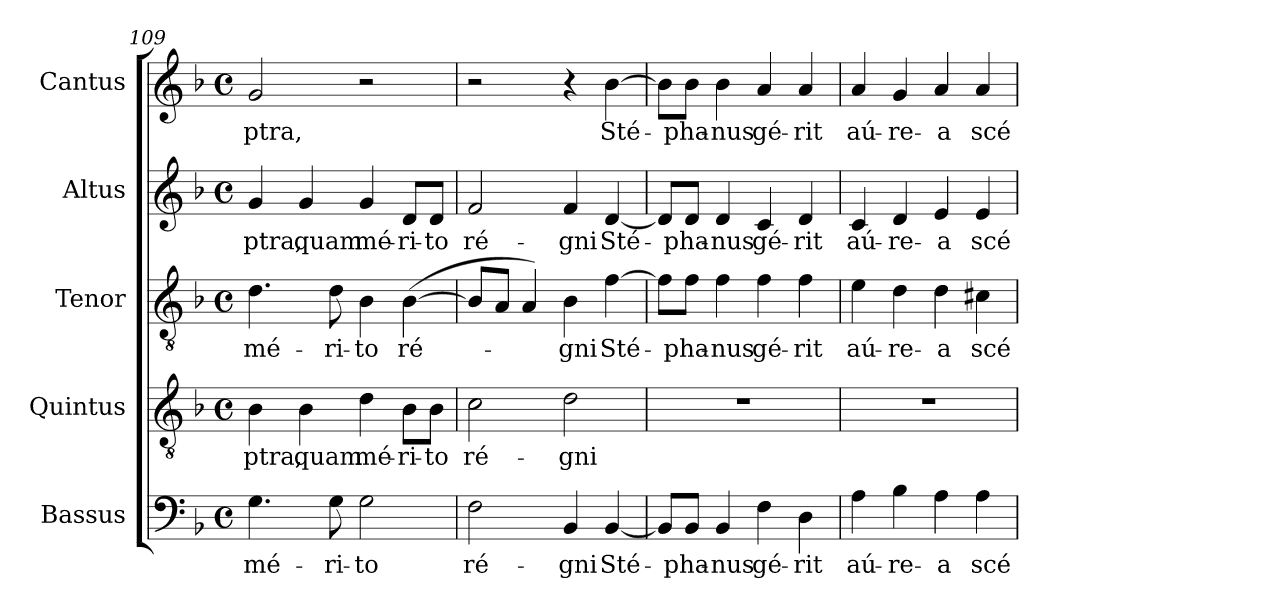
**kern	**text	**kern	**text	**kern	**text	**kern	**text	**kern	**text
*part5	*part5	*part4	*part4	*part3	*part3	*part2	*part2	*part1	*part1
*staff5	*staff5	*staff4	*staff4	*staff3	*staff3	*staff2	*staff2	*staff1	*staff1
*I"Bassus	*	*I"Quintus	*	*I"Tenor	*	*I"Altus	*	*I"Cantus	*
*I'Bass.	*	*	*	*I'Ten.	*	*I'Alt.	*	*I'Cant.	*
*clefF4	*	*clefGv2	*	*clefGv2	*	*clefG2	*	*clefG2	*
*	*	*ITrd7c12	*	*ITrd7c12	*	*	*	*	*
*k[b-]	*	*k[b-]	*	*k[b-]	*	*k[b-]	*	*k[b-]	*
*F:	*	*F:	*	*F:	*	*F:	*	*F:	*
*M4/4	*	*M4/4	*	*M4/4	*	*M4/4	*	*M4/4	*
*met(c)	*	*met(c)	*	*met(c)	*	*met(c)	*	*met(c)	*
=109	=109	=109	=109	=109	=109	=109	=109	=109	=109
!	!LO:LY:b:color=#000000	!	!	!	!	!	!	!	!
!	!	!	!LO:LY:b:color=#000000	!	!	!	!	!	!
!	!	!	!	!	!LO:LY:b:color=#000000	!	!	!	!
!	!	!	!	!	!	!	!LO:LY:b:color=#000000	!	!
!	!	!	!	!	!	!	!	!	!LO:LY:b:color=#000000
4.Gi\	mé-	4BB-i\	-ptra,	4.Di\	mé-	4gi/	-ptra,	2gi/	-ptra,
!	!	!	!LO:LY:b:color=#000000	!	!	!	!	!	!
!	!	!	!	!	!	!	!LO:LY:b:color=#000000	!	!
.	.	4BB-i\	quam	.	.	4gi/	quam	.	.
!	!LO:LY:b:color=#000000	!	!	!	!	!	!	!	!
!	!	!	!	!	!LO:LY:b:color=#000000	!	!	!	!
8Gi\	-ri-	.	.	8Di\	-ri-	.	.	.	.
!	!LO:LY:b:color=#000000	!	!	!	!	!	!	!	!
!	!	!	!LO:LY:b:color=#000000	!	!	!	!	!	!
!	!	!	!	!	!LO:LY:b:color=#000000	!	!	!	!
!	!	!	!	!	!	!	!LO:LY:b:color=#000000	!	!
2Gi\	-to	4Di\	mé-	4BB-i\	-to	4gi/	mé-	2r	.
!	!	!	!LO:LY:b:color=#000000	!	!	!	!	!	!
!	!	!	!	!	!LO:LY:b:color=#000000	!	!	!	!
!	!	!	!	!	!	!	!LO:LY:b:color=#000000	!	!
.	.	8BB-i\L	-ri-	([4BB-i\	ré-	8di/L	-ri-	.	.
!	!	!	!LO:LY:b:color=#000000	!	!	!	!	!	!
!	!	!	!	!	!	!	!LO:LY:b:color=#000000	!	!
.	.	8BB-i\J	-to	.	.	8di/J	-to	.	.
=110	=110	=110	=110	=110	=110	=110	=110	=110	=110
!	!LO:LY:b:color=#000000	!	!	!	!	!	!	!	!
!	!	!	!LO:LY:b:color=#000000	!	!	!	!	!	!
!	!	!	!	!	!	!	!LO:LY:b:color=#000000	!	!
2Fi\	ré-	2Ci\	ré-	8BB-i/L]	.	2fi/	ré-	2r	.
.	.	.	.	8AAi/J	.	.	.	.	.
.	.	.	.	4AAi/)	.	.	.	.	.
!	!LO:LY:b:color=#000000	!	!	!	!	!	!	!	!
!	!	!	!LO:LY:b:color=#000000	!	!	!	!	!	!
!	!	!	!	!	!LO:LY:b:color=#000000	!	!	!	!
!	!	!	!	!	!	!	!LO:LY:b:color=#000000	!	!
4BB-i/	-gni	2Di\	-gni	4BB-i\	-gni	4fi/	-gni	4r	.
!	!LO:LY:b:color=#000000	!	!	!	!	!	!	!	!
!	!	!	!	!	!LO:LY:b:color=#000000	!	!	!	!
!	!	!	!	!	!	!	!LO:LY:b:color=#000000	!	!
!	!	!	!	!	!	!	!	!	!LO:LY:b:color=#000000
[4BB-i/	Sté-	.	.	[4Fi\	Sté-	[4di/	Sté-	[4b-i\	Sté-
!!LO:LB:g=z
=111	=111	=111	=111	=111	=111	=111	=111	=111	=111
8BB-i/L]	.	1r	.	8Fi\L]	.	8di/L]	.	8b-i\L]	.
!	!LO:LY:b:color=#000000	!	!	!	!	!	!	!	!
!	!	!	!	!	!LO:LY:b:color=#000000	!	!	!	!
!	!	!	!	!	!	!	!LO:LY:b:color=#000000	!	!
!	!	!	!	!	!	!	!	!	!LO:LY:b:color=#000000
8BB-i/J	-pha-	.	.	8Fi\J	-pha-	8di/J	-pha-	8b-i\J	-pha-
!	!LO:LY:b:color=#000000	!	!	!	!	!	!	!	!
!	!	!	!	!	!LO:LY:b:color=#000000	!	!	!	!
!	!	!	!	!	!	!	!LO:LY:b:color=#000000	!	!
!	!	!	!	!	!	!	!	!	!LO:LY:b:color=#000000
4BB-i/	-nus	.	.	4Fi\	-nus	4di/	-nus	4b-i\	-nus
!	!LO:LY:b:color=#000000	!	!	!	!	!	!	!	!
!	!	!	!	!	!LO:LY:b:color=#000000	!	!	!	!
!	!	!	!	!	!	!	!LO:LY:b:color=#000000	!	!
!	!	!	!	!	!	!	!	!	!LO:LY:b:color=#000000
4Fi\	gé-	.	.	4Fi\	gé-	4ci/	gé-	4ai/	gé-
!	!LO:LY:b:color=#000000	!	!	!	!	!	!	!	!
!	!	!	!	!	!LO:LY:b:color=#000000	!	!	!	!
!	!	!	!	!	!	!	!LO:LY:b:color=#000000	!	!
!	!	!	!	!	!	!	!	!	!LO:LY:b:color=#000000
4Di\	-rit	.	.	4Fi\	-rit	4di/	-rit	4ai/	-rit
=112	=112	=112	=112	=112	=112	=112	=112	=112	=112
!	!LO:LY:b:color=#000000	!	!	!	!	!	!	!	!
!	!	!	!	!	!LO:LY:b:color=#000000	!	!	!	!
!	!	!	!	!	!	!	!LO:LY:b:color=#000000	!	!
!	!	!	!	!	!	!	!	!	!LO:LY:b:color=#000000
4Ai\	aú-	1r	.	4Ei\	aú-	4ci/	aú-	4ai/	aú-
!	!LO:LY:b:color=#000000	!	!	!	!	!	!	!	!
!	!	!	!	!	!LO:LY:b:color=#000000	!	!	!	!
!	!	!	!	!	!	!	!LO:LY:b:color=#000000	!	!
!	!	!	!	!	!	!	!	!	!LO:LY:b:color=#000000
4B-i\	-re-	.	.	4Di\	-re-	4di/	-re-	4gi/	-re-
!	!LO:LY:b:color=#000000	!	!	!	!	!	!	!	!
!	!	!	!	!	!LO:LY:b:color=#000000	!	!	!	!
!	!	!	!	!	!	!	!LO:LY:b:color=#000000	!	!
!	!	!	!	!	!	!	!	!	!LO:LY:b:color=#000000
4Ai\	-a	.	.	4Di\	-a	4ei/	-a	4ai/	-a
!	!LO:LY:b:color=#000000	!	!	!	!	!	!	!	!
!	!	!	!	!	!LO:LY:b:color=#000000	!	!	!	!
!	!	!	!	!	!	!	!LO:LY:b:color=#000000	!	!
!	!	!	!	!	!	!	!	!	!LO:LY:b:color=#000000
4Ai\	scé-	.	.	4C#Xi\	scé-	4ei/	scé-	4ai/	scé-
=	=	=	=	=	=	=	=	=	=
*-	*-	*-	*-	*-	*-	*-	*-	*-	*-
